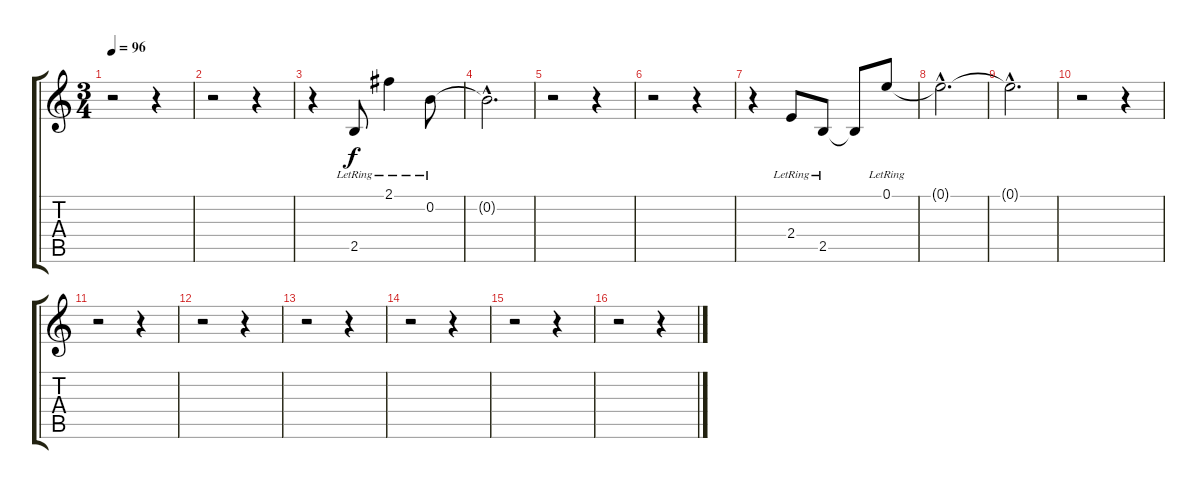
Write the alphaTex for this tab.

\track "" {instrument electricbasspick}
\staff {score tabs}
\tuning (E4 B3 G3 D3 A2 E2) {hide}
\ts (3 4)
\tempo 96
\clef g2
\ks c
r.2{dy f} r.4 |
r.2 r.4 |
r.4 2.5{lr}.8 2.1{lr}.4 0.2{lr}.8 |
0.2{hac t}.2{d} |
r.2 r.4 |
r.2 r.4 |
r.4 2.4{lr}.8 2.5{lr}.8 2.5{t}.8 0.1{lr}.8 |
0.1{hac t}.2{d} |
0.1{hac t}.2{d} |
r.2 r.4 |
r.2 r.4 |
r.2 r.4 |
r.2 r.4 |
r.2 r.4 |
r.2 r.4 |
r.2 r.4
